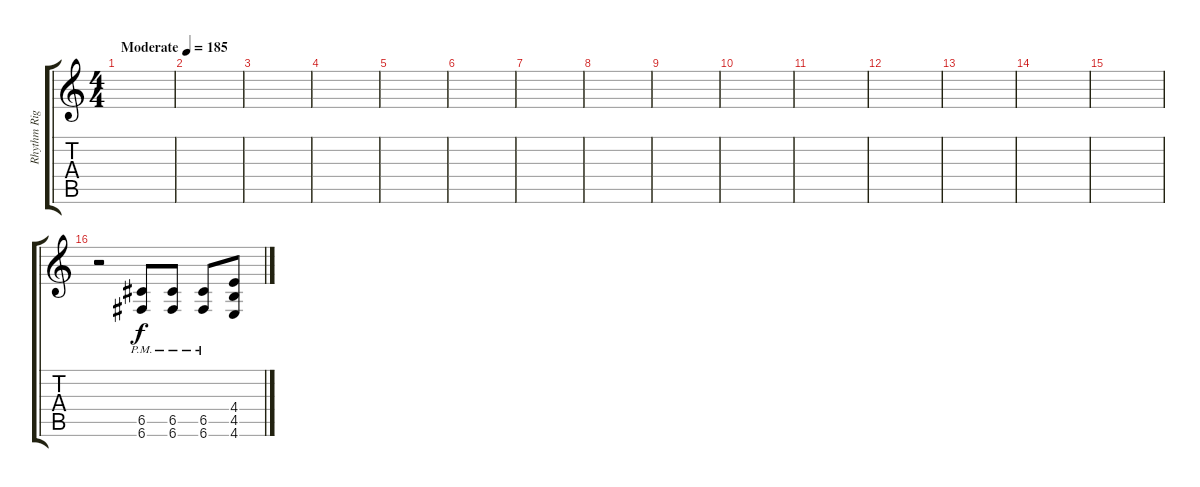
\track ("Rhythm Right" "Rhythm Rig") {instrument distortionguitar}
\staff {score tabs}
\tuning (D4 A3 F3 C3 G2 C2) {hide}
\ts (4 4)
\tempo (185 "Moderate")
\clef g2
\ks c
|
|
|
|
|
|
|
|
|
|
|
|
|
|
|
r.2 (6.5{pm} 6.6{pm}).8 (6.5{pm} 6.6{pm}).8 (6.5{pm} 6.6{pm}).8 (4.4 4.5 4.6).8
